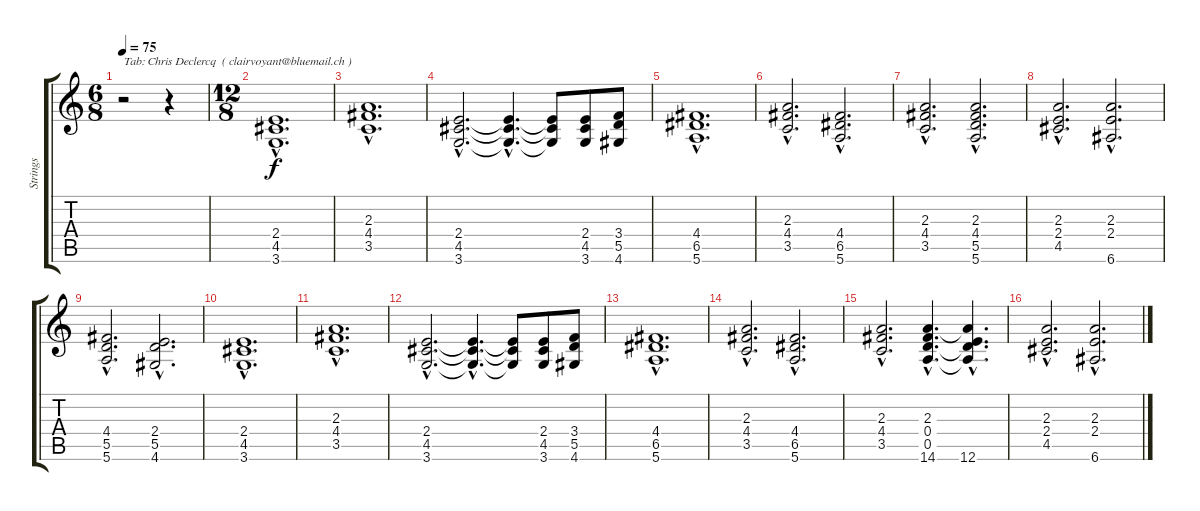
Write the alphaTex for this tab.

\track ("Strings" "Strings") {instrument stringensemble1}
\staff {score tabs}
\tuning (E5 B4 G4 D4 A3 E3) {hide}
\ts (6 8)
\tempo 75
\clef g2
\ks c
r.2{txt "Tab: Chris Declercq  ( clairvoyant@bluemail.ch )" dy f instrument stringensemble1} r.4 |
\ts (12 8)
(2.4{hac} 4.5{hac} 3.6{hac}).1{d} |
(2.3{hac} 4.4{hac} 3.5{hac}).1{d} |
(2.4{hac} 4.5{hac} 3.6{hac}).2{d} (2.4{hac t} 4.5{hac t} 3.6{hac t}).4{d} (2.4{t} 4.5{t} 3.6{t}).8 (2.4 4.5 3.6).8 (3.4 5.5 4.6).8 |
(4.4{hac} 6.5{hac} 5.6{hac}).1{d} |
(2.3{hac} 4.4{hac} 3.5{hac}).2{d} (4.4{hac} 6.5{hac} 5.6{hac}).2{d} |
(2.3{hac} 4.4{hac} 3.5{hac}).2{d} (2.3{hac} 4.4{hac} 5.5{hac} 5.6{hac}).2{d} |
(2.3{hac} 2.4{hac} 4.5{hac}).2{d} (2.3{hac} 2.4{hac} 6.6{hac}).2{d} |
(4.4{hac} 5.5{hac} 5.6{hac}).2{d} (2.4{hac} 5.5{hac} 4.6{hac}).2{d} |
(2.4{hac} 4.5{hac} 3.6{hac}).1{d} |
(2.3{hac} 4.4{hac} 3.5{hac}).1{d} |
(2.4{hac} 4.5{hac} 3.6{hac}).2{d} (2.4{hac t} 4.5{hac t} 3.6{hac t}).4{d} (2.4{t} 4.5{t} 3.6{t}).8 (2.4 4.5 3.6).8 (3.4 5.5 4.6).8 |
(4.4{hac} 6.5{hac} 5.6{hac}).1{d} |
(2.3{hac} 4.4{hac} 3.5{hac}).2{d} (4.4{hac} 6.5{hac} 5.6{hac}).2{d} |
(2.3{hac} 4.4{hac} 3.5{hac}).2{d} (2.3{hac} 0.4{hac} 0.5{hac} 14.6{hac}).4{d} (2.3{hac t} 0.4{hac t} 0.5{hac t} 12.6{hac}).4{d} |
(2.3{hac} 2.4{hac} 4.5{hac}).2{d} (2.3{hac} 2.4{hac} 6.6{hac}).2{d}
